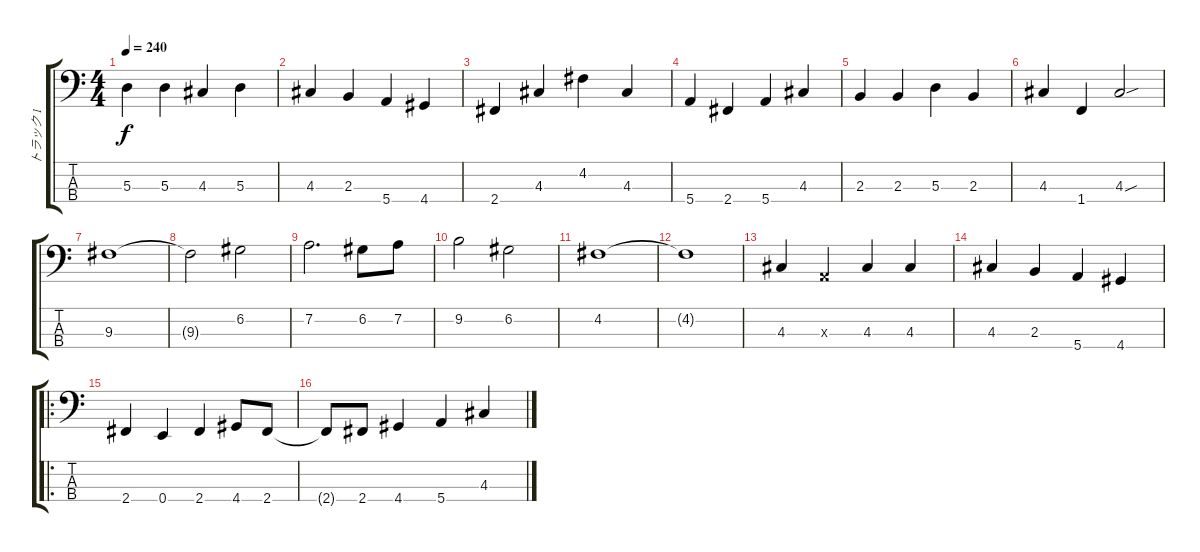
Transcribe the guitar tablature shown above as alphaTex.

\track ("トラック 1" "トラック 1") {instrument electricbassfinger}
\staff {score tabs}
\tuning (G2 D2 A1 E1) {hide}
\ts (4 4)
\tempo 240
\clef f4
\ks c
5.3.4{dy f} 5.3.4 4.3.4 5.3.4 |
4.3.4 2.3.4 5.4.4 4.4.4 |
2.4.4 4.3.4 4.2.4 4.3.4 |
5.4.4 2.4.4 5.4.4 4.3.4 |
2.3.4 2.3.4 5.3.4 2.3.4 |
4.3.4 1.4.4 4.3{sou}.2 |
9.3.1 |
9.3{t}.2 6.2.2 |
7.2.2{d} 6.2.8 7.2.8 |
9.2.2 6.2.2 |
4.2.1 |
4.2{t}.1 |
4.3.4 0.3{x}.4 4.3.4 4.3.4 |
4.3.4 2.3.4 5.4.4 4.4.4 |
\ro
2.4.4 0.4.4 2.4.4 4.4.8 2.4.8 |
2.4{t}.8 2.4.8 4.4.4 5.4.4 4.3.4
